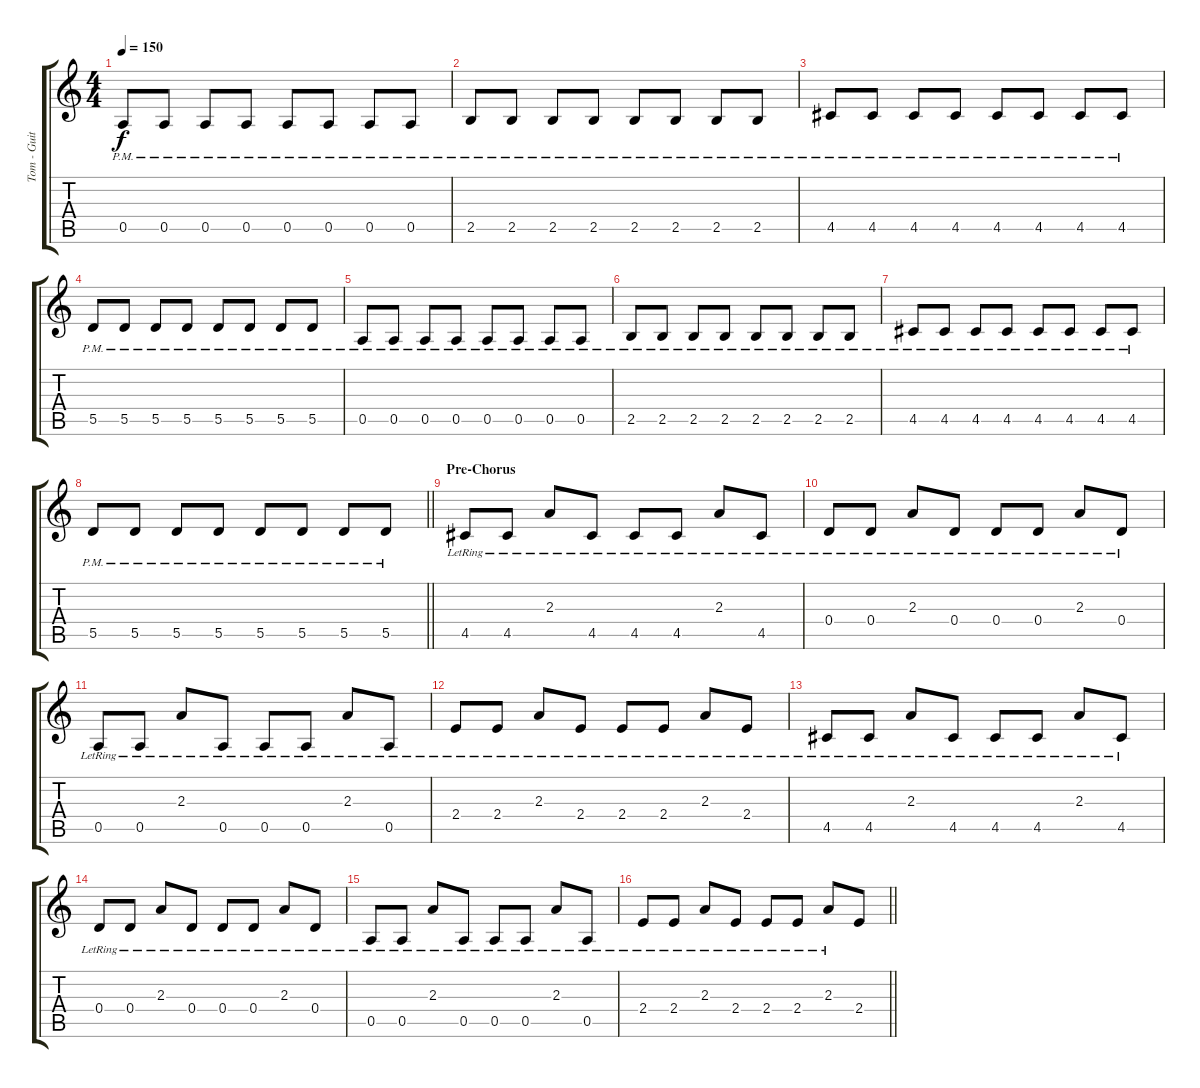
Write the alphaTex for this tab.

\track ("Tom - Guitar" "Tom - Guit") {instrument distortionguitar}
\staff {score tabs}
\tuning (E4 B3 G3 D3 A2 E2) {hide}
\ts (4 4)
\tempo 150
\clef g2
\ks c
0.5{pm}.8{dy f} 0.5{pm}.8 0.5{pm}.8 0.5{pm}.8 0.5{pm}.8 0.5{pm}.8 0.5{pm}.8 0.5{pm}.8 |
2.5{pm}.8 2.5{pm}.8 2.5{pm}.8 2.5{pm}.8 2.5{pm}.8 2.5{pm}.8 2.5{pm}.8 2.5{pm}.8 |
4.5{pm}.8 4.5{pm}.8 4.5{pm}.8 4.5{pm}.8 4.5{pm}.8 4.5{pm}.8 4.5{pm}.8 4.5{pm}.8 |
5.5{pm}.8 5.5{pm}.8 5.5{pm}.8 5.5{pm}.8 5.5{pm}.8 5.5{pm}.8 5.5{pm}.8 5.5{pm}.8 |
0.5{pm}.8 0.5{pm}.8 0.5{pm}.8 0.5{pm}.8 0.5{pm}.8 0.5{pm}.8 0.5{pm}.8 0.5{pm}.8 |
2.5{pm}.8 2.5{pm}.8 2.5{pm}.8 2.5{pm}.8 2.5{pm}.8 2.5{pm}.8 2.5{pm}.8 2.5{pm}.8 |
4.5{pm}.8 4.5{pm}.8 4.5{pm}.8 4.5{pm}.8 4.5{pm}.8 4.5{pm}.8 4.5{pm}.8 4.5{pm}.8 |
\barLineRight lightlight
5.5{pm}.8 5.5{pm}.8 5.5{pm}.8 5.5{pm}.8 5.5{pm}.8 5.5{pm}.8 5.5{pm}.8 5.5{pm}.8 |
\section ("" "Pre-Chorus")
4.5{lr}.8{instrument electricguitarclean} 4.5{lr}.8 2.3{lr}.8 4.5{lr}.8 4.5{lr}.8 4.5{lr}.8 2.3{lr}.8 4.5{lr}.8 |
0.4{lr}.8 0.4{lr}.8 2.3{lr}.8 0.4{lr}.8 0.4{lr}.8 0.4{lr}.8 2.3{lr}.8 0.4{lr}.8 |
0.5{lr}.8 0.5{lr}.8 2.3{lr}.8 0.5{lr}.8 0.5{lr}.8 0.5{lr}.8 2.3{lr}.8 0.5{lr}.8 |
2.4{lr}.8 2.4{lr}.8 2.3{lr}.8 2.4{lr}.8 2.4{lr}.8 2.4{lr}.8 2.3{lr}.8 2.4{lr}.8 |
4.5{lr}.8 4.5{lr}.8 2.3{lr}.8 4.5{lr}.8 4.5{lr}.8 4.5{lr}.8 2.3{lr}.8 4.5{lr}.8 |
0.4{lr}.8 0.4{lr}.8 2.3{lr}.8 0.4{lr}.8 0.4{lr}.8 0.4{lr}.8 2.3{lr}.8 0.4{lr}.8 |
0.5{lr}.8 0.5{lr}.8 2.3{lr}.8 0.5{lr}.8 0.5{lr}.8 0.5{lr}.8 2.3{lr}.8 0.5{lr}.8 |
\barLineRight lightlight
2.4{lr}.8 2.4{lr}.8 2.3{lr}.8 2.4{lr}.8 2.4{lr}.8 2.4{lr}.8 2.3{lr}.8 2.4.8
